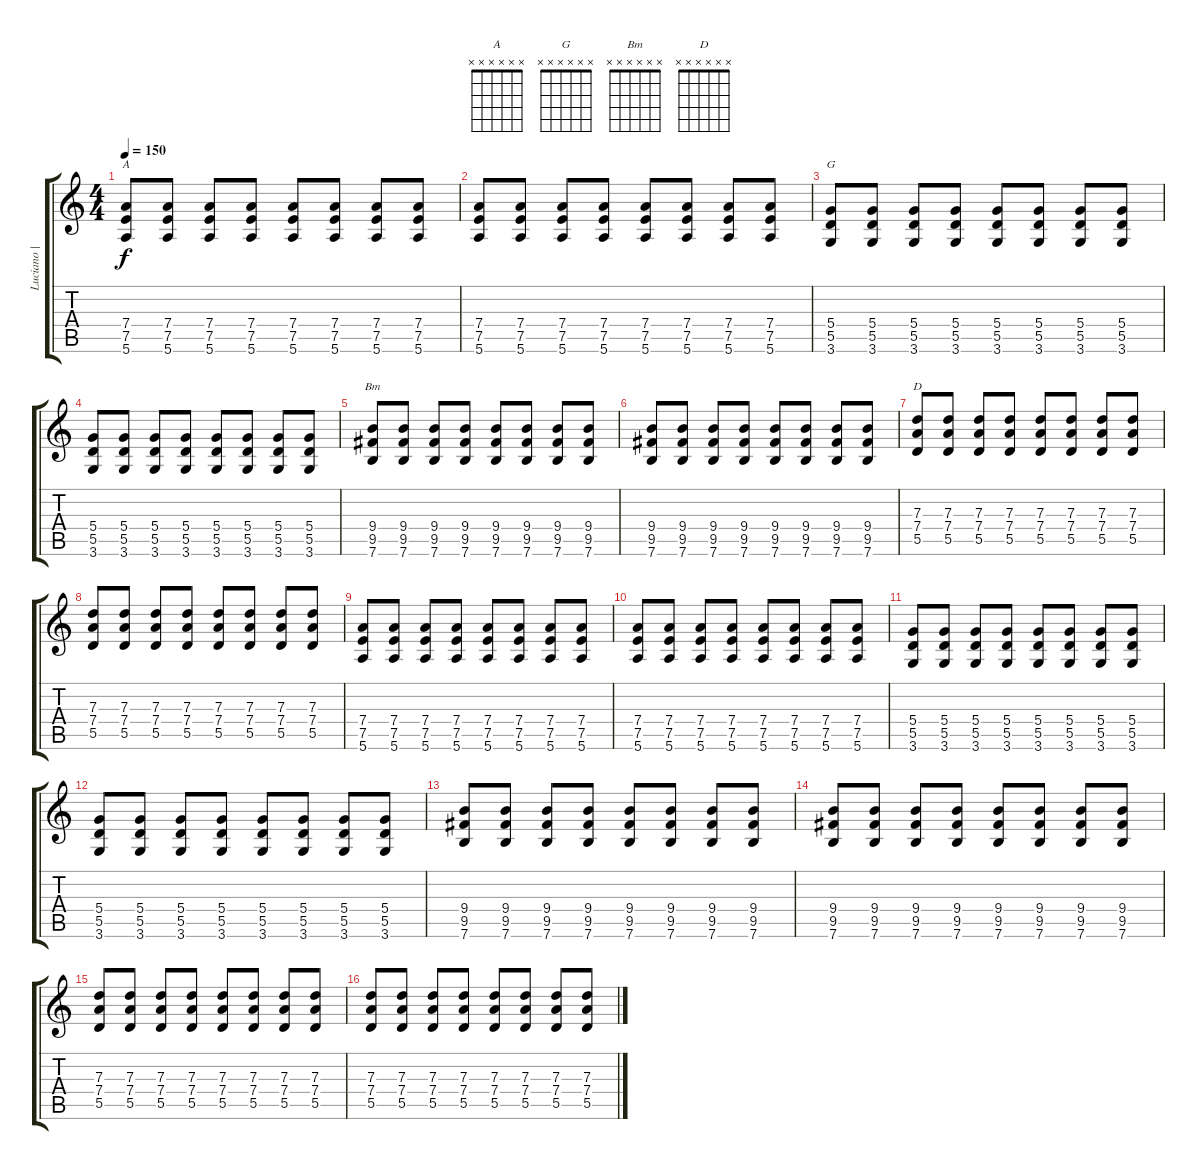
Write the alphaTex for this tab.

\track ("Luciano | Guitarra" "Luciano | ") {instrument distortionguitar}
\staff {score tabs}
\tuning (E4 B3 G3 D3 A2 E2) {hide}
\chord ("A" x x x x x x)
\chord ("G" x x x x x x)
\chord ("Bm" x x x x x x)
\chord ("D" x x x x x x)
\ts (4 4)
\tempo 150
\clef g2
\ks c
(7.4 7.5 5.6).8{ch "A" dy f} (7.4 7.5 5.6).8 (7.4 7.5 5.6).8 (7.4 7.5 5.6).8 (7.4 7.5 5.6).8 (7.4 7.5 5.6).8 (7.4 7.5 5.6).8 (7.4 7.5 5.6).8 |
(7.4 7.5 5.6).8 (7.4 7.5 5.6).8 (7.4 7.5 5.6).8 (7.4 7.5 5.6).8 (7.4 7.5 5.6).8 (7.4 7.5 5.6).8 (7.4 7.5 5.6).8 (7.4 7.5 5.6).8 |
(5.4 5.5 3.6).8{ch "G"} (5.4 5.5 3.6).8 (5.4 5.5 3.6).8 (5.4 5.5 3.6).8 (5.4 5.5 3.6).8 (5.4 5.5 3.6).8 (5.4 5.5 3.6).8 (5.4 5.5 3.6).8 |
(5.4 5.5 3.6).8 (5.4 5.5 3.6).8 (5.4 5.5 3.6).8 (5.4 5.5 3.6).8 (5.4 5.5 3.6).8 (5.4 5.5 3.6).8 (5.4 5.5 3.6).8 (5.4 5.5 3.6).8 |
(9.4 9.5 7.6).8{ch "Bm"} (9.4 9.5 7.6).8 (9.4 9.5 7.6).8 (9.4 9.5 7.6).8 (9.4 9.5 7.6).8 (9.4 9.5 7.6).8 (9.4 9.5 7.6).8 (9.4 9.5 7.6).8 |
(9.4 9.5 7.6).8 (9.4 9.5 7.6).8 (9.4 9.5 7.6).8 (9.4 9.5 7.6).8 (9.4 9.5 7.6).8 (9.4 9.5 7.6).8 (9.4 9.5 7.6).8 (9.4 9.5 7.6).8 |
(7.3 7.4 5.5).8{ch "D"} (7.3 7.4 5.5).8 (7.3 7.4 5.5).8 (7.3 7.4 5.5).8 (7.3 7.4 5.5).8 (7.3 7.4 5.5).8 (7.3 7.4 5.5).8 (7.3 7.4 5.5).8 |
(7.3 7.4 5.5).8 (7.3 7.4 5.5).8 (7.3 7.4 5.5).8 (7.3 7.4 5.5).8 (7.3 7.4 5.5).8 (7.3 7.4 5.5).8 (7.3 7.4 5.5).8 (7.3 7.4 5.5).8 |
(7.4 7.5 5.6).8 (7.4 7.5 5.6).8 (7.4 7.5 5.6).8 (7.4 7.5 5.6).8 (7.4 7.5 5.6).8 (7.4 7.5 5.6).8 (7.4 7.5 5.6).8 (7.4 7.5 5.6).8 |
(7.4 7.5 5.6).8 (7.4 7.5 5.6).8 (7.4 7.5 5.6).8 (7.4 7.5 5.6).8 (7.4 7.5 5.6).8 (7.4 7.5 5.6).8 (7.4 7.5 5.6).8 (7.4 7.5 5.6).8 |
(5.4 5.5 3.6).8 (5.4 5.5 3.6).8 (5.4 5.5 3.6).8 (5.4 5.5 3.6).8 (5.4 5.5 3.6).8 (5.4 5.5 3.6).8 (5.4 5.5 3.6).8 (5.4 5.5 3.6).8 |
(5.4 5.5 3.6).8 (5.4 5.5 3.6).8 (5.4 5.5 3.6).8 (5.4 5.5 3.6).8 (5.4 5.5 3.6).8 (5.4 5.5 3.6).8 (5.4 5.5 3.6).8 (5.4 5.5 3.6).8 |
(9.4 9.5 7.6).8 (9.4 9.5 7.6).8 (9.4 9.5 7.6).8 (9.4 9.5 7.6).8 (9.4 9.5 7.6).8 (9.4 9.5 7.6).8 (9.4 9.5 7.6).8 (9.4 9.5 7.6).8 |
(9.4 9.5 7.6).8 (9.4 9.5 7.6).8 (9.4 9.5 7.6).8 (9.4 9.5 7.6).8 (9.4 9.5 7.6).8 (9.4 9.5 7.6).8 (9.4 9.5 7.6).8 (9.4 9.5 7.6).8 |
(7.3 7.4 5.5).8 (7.3 7.4 5.5).8 (7.3 7.4 5.5).8 (7.3 7.4 5.5).8 (7.3 7.4 5.5).8 (7.3 7.4 5.5).8 (7.3 7.4 5.5).8 (7.3 7.4 5.5).8 |
(7.3 7.4 5.5).8 (7.3 7.4 5.5).8 (7.3 7.4 5.5).8 (7.3 7.4 5.5).8 (7.3 7.4 5.5).8 (7.3 7.4 5.5).8 (7.3 7.4 5.5).8 (7.3 7.4 5.5).8
